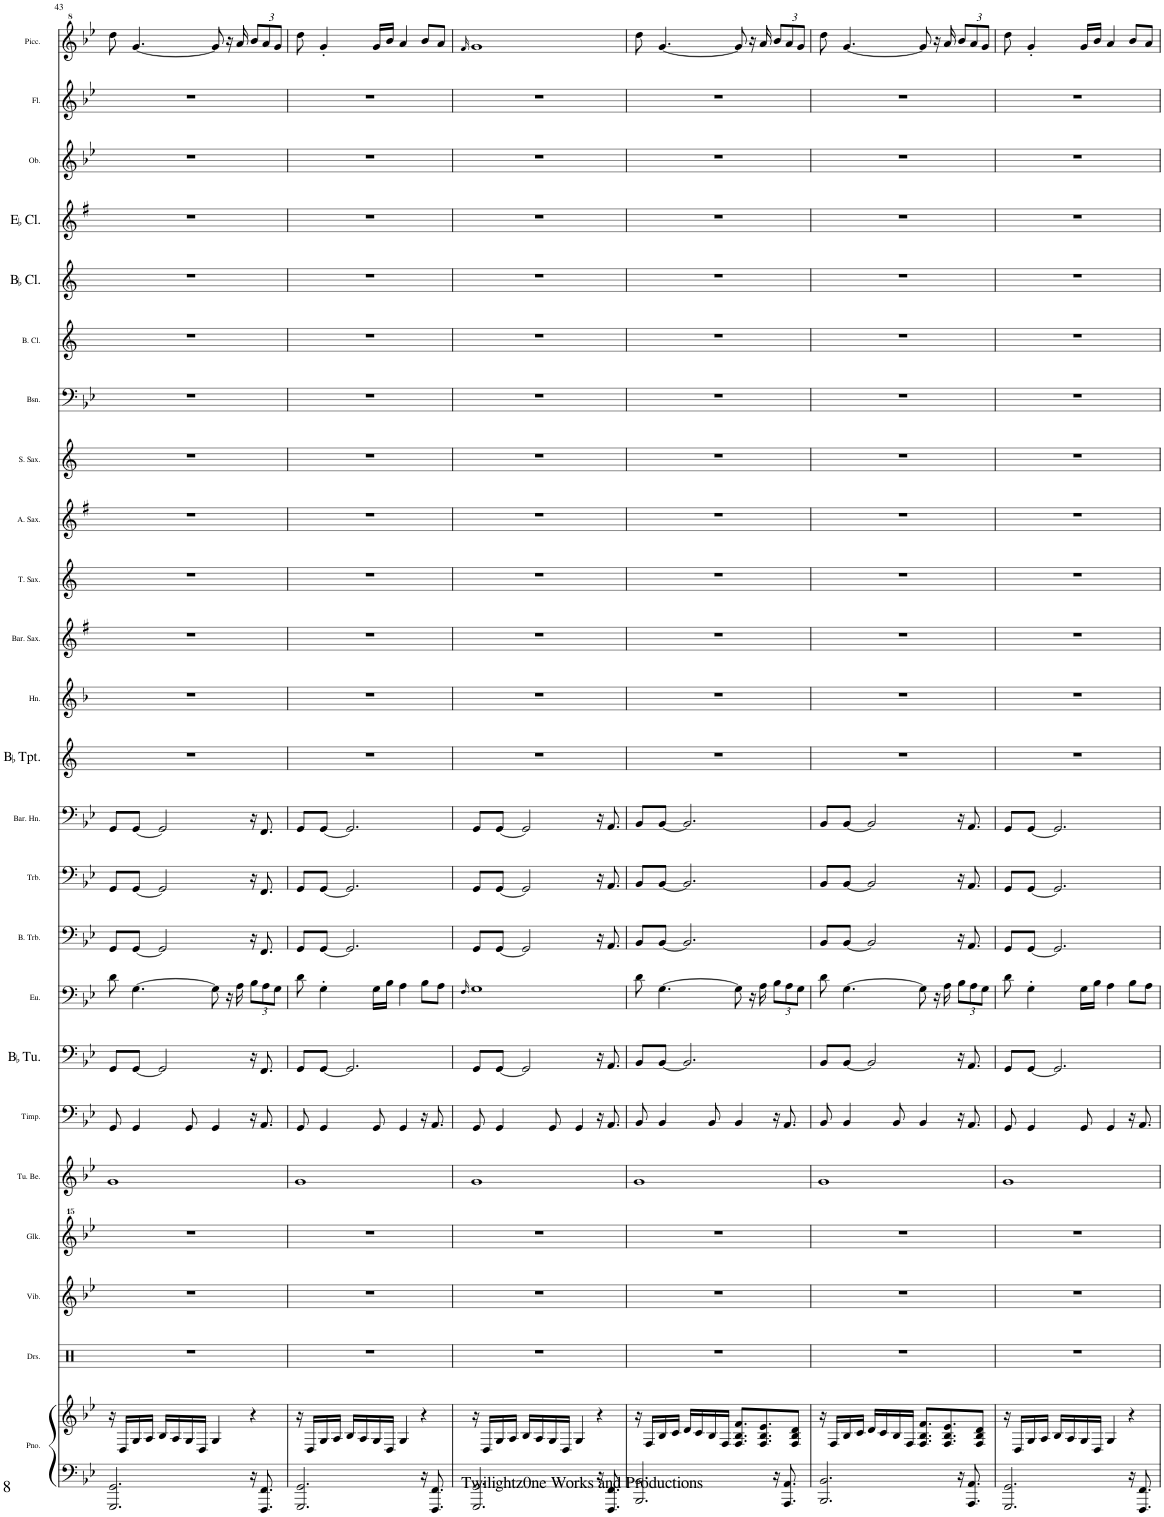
**kern	**kern	**kern	**kern	**kern	**kern	**kern	**kern	**kern	**kern	**kern	**kern	**kern	**kern	**kern	**kern	**kern	**kern	**kern	**kern	**kern	**kern	**kern	**kern	**kern
*part24	*part24	*part23	*part22	*part21	*part20	*part19	*part18	*part17	*part16	*part15	*part14	*part13	*part12	*part11	*part10	*part9	*part8	*part7	*part6	*part5	*part4	*part3	*part2	*part1
*staff25	*staff24	*staff23	*staff22	*staff21	*staff20	*staff19	*staff18	*staff17	*staff16	*staff15	*staff14	*staff13	*staff12	*staff11	*staff10	*staff9	*staff8	*staff7	*staff6	*staff5	*staff4	*staff3	*staff2	*staff1
*I"Piano	*	*I"Drumset	*I"Vibraphone	*I"Glockenspiel	*I"Tubular Bells	*I"Timpani	*I"BaccidentalFlat Tuba	*I"Euphonium	*I"Bass Trombone	*I"Trombone	*I"Baritone Horn	*I"BaccidentalFlat Trumpet	*I"Horn	*I"Baritone Saxophone	*I"Tenor Saxophone	*I"Alto Saxophone	*I"Soprano Saxophone	*I"Bassoon	*I"Bass Clarinet	*I"BaccidentalFlat Clarinet	*I"EaccidentalFlat Clarinet	*I"Oboe	*I"Flute	*I"Piccolo
*I'Pno.	*	*I'Drs.	*I'Vib.	*I'Glk.	*I'Tu. Be.	*I'Timp.	*I'BaccidentalFlat Tu.	*I'Eu.	*I'B. Trb.	*I'Trb.	*I'Bar. Hn.	*I'BaccidentalFlat Tpt.	*I'Hn.	*I'Bar. Sax.	*I'T. Sax.	*I'A. Sax.	*I'S. Sax.	*I'Bsn.	*I'B. Cl.	*I'BaccidentalFlat Cl.	*I'EaccidentalFlat Cl.	*I'Ob.	*I'Fl.	*I'Picc.
!!LO:PB:g=z
*clefF4	*clefG2	*clefX	*clefG2	*clefG^^2	*clefG2	*clefF4	*clefF4	*clefF4	*clefF4	*clefF4	*clefF4	*clefG2	*clefG2	*clefG2	*clefG2	*clefG2	*clefG2	*clefF4	*clefG2	*clefG2	*clefG2	*clefG2	*clefG2	*clefG^2
*	*	*	*	*	*	*	*	*	*	*	*Trd4c7	*Trd1c2	*Trd4c7	*Trd12c21	*Trd8c14	*Trd5c9	*Trd1c2	*	*Trd8c14	*Trd1c2	*Trd-2c-3	*	*	*Trd-7c-12
*k[b-e-]	*k[b-e-]	*k[]	*k[b-e-]	*k[b-e-]	*k[b-e-]	*k[b-e-]	*k[b-e-]	*k[b-e-]	*k[b-e-]	*k[b-e-]	*k[b-e-]	*k[]	*k[b-]	*k[f#]	*k[]	*k[f#]	*k[]	*k[b-e-]	*k[]	*k[]	*k[f#]	*k[b-e-]	*k[b-e-]	*k[b-e-]
*M4/4	*M4/4	*M4/4	*M4/4	*M4/4	*M4/4	*M4/4	*M4/4	*M4/4	*M4/4	*M4/4	*M4/4	*M4/4	*M4/4	*M4/4	*M4/4	*M4/4	*M4/4	*M4/4	*M4/4	*M4/4	*M4/4	*M4/4	*M4/4	*M4/4
=43	=43	=43	=43	=43	=43	=43	=43	=43	=43	=43	=43	=43	=43	=43	=43	=43	=43	=43	=43	=43	=43	=43	=43	=43
2.GGG/ 2.GG/	16r	1r	1r	1r	1g	8GG/	8GG/L	8d\	8GG/L	8GG/L	8GG/L	1r	1r	1r	1r	1r	1r	1r	1r	1r	1r	1r	1r	8ddd\
.	16D/LL	.	.	.	.	.	.	.	.	.	.	.	.	.	.	.	.	.	.	.	.	.	.	.
.	16G/	.	.	.	.	4GG/	[8GG/J	[4.G\	[8GG/J	[8GG/J	[8GG/J	.	.	.	.	.	.	.	.	.	.	.	.	[4.gg/
.	16A/JJ	.	.	.	.	.	.	.	.	.	.	.	.	.	.	.	.	.	.	.	.	.	.	.
.	16B-/LL	.	.	.	.	.	2GG/]	.	2GG/]	2GG/]	2GG/]	.	.	.	.	.	.	.	.	.	.	.	.	.
.	16A/	.	.	.	.	.	.	.	.	.	.	.	.	.	.	.	.	.	.	.	.	.	.	.
.	16G/	.	.	.	.	8GG/	.	.	.	.	.	.	.	.	.	.	.	.	.	.	.	.	.	.
.	16D/JJ	.	.	.	.	.	.	.	.	.	.	.	.	.	.	.	.	.	.	.	.	.	.	.
.	4G/	.	.	.	.	4GG/	.	8G\]	.	.	.	.	.	.	.	.	.	.	.	.	.	.	.	8gg/]
.	.	.	.	.	.	.	.	16r	.	.	.	.	.	.	.	.	.	.	.	.	.	.	.	16r
.	.	.	.	.	.	.	.	16A\	.	.	.	.	.	.	.	.	.	.	.	.	.	.	.	16aa/
*	*	*	*	*	*	*	*	*Xbrackettup	*	*	*	*	*	*	*	*	*	*	*	*	*	*	*	*Xbrackettup
16r	4r	.	.	.	.	16r	16r	12B-\L	16r	16r	16r	.	.	.	.	.	.	.	.	.	.	.	.	12bb-/L
8.FFF/ 8.FF/	.	.	.	.	.	8.AA/	8.FF/	.	8.FF/	8.FF/	8.FF/	.	.	.	.	.	.	.	.	.	.	.	.	.
.	.	.	.	.	.	.	.	12A\	.	.	.	.	.	.	.	.	.	.	.	.	.	.	.	12aa/
.	.	.	.	.	.	.	.	12G\J	.	.	.	.	.	.	.	.	.	.	.	.	.	.	.	12gg/J
=44	=44	=44	=44	=44	=44	=44	=44	=44	=44	=44	=44	=44	=44	=44	=44	=44	=44	=44	=44	=44	=44	=44	=44	=44
2.GGG/ 2.GG/	16r	1r	1r	1r	1g	8GG/	8GG/L	8d\	8GG/L	8GG/L	8GG/L	1r	1r	1r	1r	1r	1r	1r	1r	1r	1r	1r	1r	8ddd\
.	16D/LL	.	.	.	.	.	.	.	.	.	.	.	.	.	.	.	.	.	.	.	.	.	.	.
.	16G/	.	.	.	.	4GG/	[8GG/J	4G'\	[8GG/J	[8GG/J	[8GG/J	.	.	.	.	.	.	.	.	.	.	.	.	4gg'/
.	16A/JJ	.	.	.	.	.	.	.	.	.	.	.	.	.	.	.	.	.	.	.	.	.	.	.
.	16B-/LL	.	.	.	.	.	2.GG/]	.	2.GG/]	2.GG/]	2.GG/]	.	.	.	.	.	.	.	.	.	.	.	.	.
.	16A/	.	.	.	.	.	.	.	.	.	.	.	.	.	.	.	.	.	.	.	.	.	.	.
.	16G/	.	.	.	.	8GG/	.	16G\LL	.	.	.	.	.	.	.	.	.	.	.	.	.	.	.	16gg/LL
.	16D/JJ	.	.	.	.	.	.	16B-\JJ	.	.	.	.	.	.	.	.	.	.	.	.	.	.	.	16bb-/JJ
.	4G/	.	.	.	.	4GG/	.	4A\	.	.	.	.	.	.	.	.	.	.	.	.	.	.	.	4aa/
16r	4r	.	.	.	.	16r	.	8B-\L	.	.	.	.	.	.	.	.	.	.	.	.	.	.	.	8bb-/L
8.FFF/ 8.FF/	.	.	.	.	.	8.AA/	.	.	.	.	.	.	.	.	.	.	.	.	.	.	.	.	.	.
.	.	.	.	.	.	.	.	8A\J	.	.	.	.	.	.	.	.	.	.	.	.	.	.	.	8aa/J
=45	=45	=45	=45	=45	=45	=45	=45	=45	=45	=45	=45	=45	=45	=45	=45	=45	=45	=45	=45	=45	=45	=45	=45	=45
.	.	.	.	.	.	.	.	16qF/	.	.	.	.	.	.	.	.	.	.	.	.	.	.	.	16qff/
2.GGG/ 2.GG/	16r	1r	1r	1r	1g	8GG/	8GG/L	1G	8GG/L	8GG/L	8GG/L	1r	1r	1r	1r	1r	1r	1r	1r	1r	1r	1r	1r	1gg
.	16D/LL	.	.	.	.	.	.	.	.	.	.	.	.	.	.	.	.	.	.	.	.	.	.	.
.	16G/	.	.	.	.	4GG/	[8GG/J	.	[8GG/J	[8GG/J	[8GG/J	.	.	.	.	.	.	.	.	.	.	.	.	.
.	16A/JJ	.	.	.	.	.	.	.	.	.	.	.	.	.	.	.	.	.	.	.	.	.	.	.
.	16B-/LL	.	.	.	.	.	2GG/]	.	2GG/]	2GG/]	2GG/]	.	.	.	.	.	.	.	.	.	.	.	.	.
.	16A/	.	.	.	.	.	.	.	.	.	.	.	.	.	.	.	.	.	.	.	.	.	.	.
.	16G/	.	.	.	.	8GG/	.	.	.	.	.	.	.	.	.	.	.	.	.	.	.	.	.	.
.	16D/JJ	.	.	.	.	.	.	.	.	.	.	.	.	.	.	.	.	.	.	.	.	.	.	.
.	4G/	.	.	.	.	4GG/	.	.	.	.	.	.	.	.	.	.	.	.	.	.	.	.	.	.
16r	4r	.	.	.	.	16r	16r	.	16r	16r	16r	.	.	.	.	.	.	.	.	.	.	.	.	.
8.FFF/ 8.FF/	.	.	.	.	.	8.AA/	8.AA/	.	8.AA/	8.AA/	8.AA/	.	.	.	.	.	.	.	.	.	.	.	.	.
=46	=46	=46	=46	=46	=46	=46	=46	=46	=46	=46	=46	=46	=46	=46	=46	=46	=46	=46	=46	=46	=46	=46	=46	=46
2.BBB-/ 2.BB-/	16r	1r	1r	1r	1g	8BB-/	8BB-/L	8d\	8BB-/L	8BB-/L	8BB-/L	1r	1r	1r	1r	1r	1r	1r	1r	1r	1r	1r	1r	8ddd\
.	16F/LL	.	.	.	.	.	.	.	.	.	.	.	.	.	.	.	.	.	.	.	.	.	.	.
.	16B-/	.	.	.	.	4BB-/	[8BB-/J	[4.G\	[8BB-/J	[8BB-/J	[8BB-/J	.	.	.	.	.	.	.	.	.	.	.	.	[4.gg/
.	16c/JJ	.	.	.	.	.	.	.	.	.	.	.	.	.	.	.	.	.	.	.	.	.	.	.
.	16d/LL	.	.	.	.	.	2.BB-/]	.	2.BB-/]	2.BB-/]	2.BB-/]	.	.	.	.	.	.	.	.	.	.	.	.	.
.	16c/	.	.	.	.	.	.	.	.	.	.	.	.	.	.	.	.	.	.	.	.	.	.	.
.	16B-/	.	.	.	.	8BB-/	.	.	.	.	.	.	.	.	.	.	.	.	.	.	.	.	.	.
.	16F/JJ	.	.	.	.	.	.	.	.	.	.	.	.	.	.	.	.	.	.	.	.	.	.	.
.	8.F/ 8.B-/ 8.f/L	.	.	.	.	4BB-/	.	8G\]	.	.	.	.	.	.	.	.	.	.	.	.	.	.	.	8gg/]
.	.	.	.	.	.	.	.	16r	.	.	.	.	.	.	.	.	.	.	.	.	.	.	.	16r
.	8.F/ 8.B-/ 8.e-/	.	.	.	.	.	.	16A\	.	.	.	.	.	.	.	.	.	.	.	.	.	.	.	16aa/
16r	.	.	.	.	.	16r	.	12B-\L	.	.	.	.	.	.	.	.	.	.	.	.	.	.	.	12bb-/L
8.AAA/ 8.AA/	.	.	.	.	.	8.AA/	.	.	.	.	.	.	.	.	.	.	.	.	.	.	.	.	.	.
.	.	.	.	.	.	.	.	12A\	.	.	.	.	.	.	.	.	.	.	.	.	.	.	.	12aa/
.	8F/ 8B-/ 8d/J	.	.	.	.	.	.	.	.	.	.	.	.	.	.	.	.	.	.	.	.	.	.	.
.	.	.	.	.	.	.	.	12G\J	.	.	.	.	.	.	.	.	.	.	.	.	.	.	.	12gg/J
=47	=47	=47	=47	=47	=47	=47	=47	=47	=47	=47	=47	=47	=47	=47	=47	=47	=47	=47	=47	=47	=47	=47	=47	=47
2.BBB-/ 2.BB-/	16r	1r	1r	1r	1g	8BB-/	8BB-/L	8d\	8BB-/L	8BB-/L	8BB-/L	1r	1r	1r	1r	1r	1r	1r	1r	1r	1r	1r	1r	8ddd\
.	16F/LL	.	.	.	.	.	.	.	.	.	.	.	.	.	.	.	.	.	.	.	.	.	.	.
.	16B-/	.	.	.	.	4BB-/	[8BB-/J	[4.G\	[8BB-/J	[8BB-/J	[8BB-/J	.	.	.	.	.	.	.	.	.	.	.	.	[4.gg/
.	16c/JJ	.	.	.	.	.	.	.	.	.	.	.	.	.	.	.	.	.	.	.	.	.	.	.
.	16d/LL	.	.	.	.	.	2BB-/]	.	2BB-/]	2BB-/]	2BB-/]	.	.	.	.	.	.	.	.	.	.	.	.	.
.	16c/	.	.	.	.	.	.	.	.	.	.	.	.	.	.	.	.	.	.	.	.	.	.	.
.	16B-/	.	.	.	.	8BB-/	.	.	.	.	.	.	.	.	.	.	.	.	.	.	.	.	.	.
.	16F/JJ	.	.	.	.	.	.	.	.	.	.	.	.	.	.	.	.	.	.	.	.	.	.	.
.	8.F/ 8.B-/ 8.f/L	.	.	.	.	4BB-/	.	8G\]	.	.	.	.	.	.	.	.	.	.	.	.	.	.	.	8gg/]
.	.	.	.	.	.	.	.	16r	.	.	.	.	.	.	.	.	.	.	.	.	.	.	.	16r
.	8.F/ 8.B-/ 8.e-/	.	.	.	.	.	.	16A\	.	.	.	.	.	.	.	.	.	.	.	.	.	.	.	16aa/
16r	.	.	.	.	.	16r	16r	12B-\L	16r	16r	16r	.	.	.	.	.	.	.	.	.	.	.	.	12bb-/L
8.AAA/ 8.AA/	.	.	.	.	.	8.AA/	8.AA/	.	8.AA/	8.AA/	8.AA/	.	.	.	.	.	.	.	.	.	.	.	.	.
.	.	.	.	.	.	.	.	12A\	.	.	.	.	.	.	.	.	.	.	.	.	.	.	.	12aa/
.	8F/ 8B-/ 8d/J	.	.	.	.	.	.	.	.	.	.	.	.	.	.	.	.	.	.	.	.	.	.	.
.	.	.	.	.	.	.	.	12G\J	.	.	.	.	.	.	.	.	.	.	.	.	.	.	.	12gg/J
=48	=48	=48	=48	=48	=48	=48	=48	=48	=48	=48	=48	=48	=48	=48	=48	=48	=48	=48	=48	=48	=48	=48	=48	=48
2.GGG/ 2.GG/	16r	1r	1r	1r	1g	8GG/	8GG/L	8d\	8GG/L	8GG/L	8GG/L	1r	1r	1r	1r	1r	1r	1r	1r	1r	1r	1r	1r	8ddd\
.	16D/LL	.	.	.	.	.	.	.	.	.	.	.	.	.	.	.	.	.	.	.	.	.	.	.
.	16G/	.	.	.	.	4GG/	[8GG/J	4G'\	[8GG/J	[8GG/J	[8GG/J	.	.	.	.	.	.	.	.	.	.	.	.	4gg'/
.	16A/JJ	.	.	.	.	.	.	.	.	.	.	.	.	.	.	.	.	.	.	.	.	.	.	.
.	16B-/LL	.	.	.	.	.	2.GG/]	.	2.GG/]	2.GG/]	2.GG/]	.	.	.	.	.	.	.	.	.	.	.	.	.
.	16A/	.	.	.	.	.	.	.	.	.	.	.	.	.	.	.	.	.	.	.	.	.	.	.
.	16G/	.	.	.	.	8GG/	.	16G\LL	.	.	.	.	.	.	.	.	.	.	.	.	.	.	.	16gg/LL
.	16D/JJ	.	.	.	.	.	.	16B-\JJ	.	.	.	.	.	.	.	.	.	.	.	.	.	.	.	16bb-/JJ
.	4G/	.	.	.	.	4GG/	.	4A\	.	.	.	.	.	.	.	.	.	.	.	.	.	.	.	4aa/
16r	4r	.	.	.	.	16r	.	8B-\L	.	.	.	.	.	.	.	.	.	.	.	.	.	.	.	8bb-/L
8.FFF/ 8.FF/	.	.	.	.	.	8.AA/	.	.	.	.	.	.	.	.	.	.	.	.	.	.	.	.	.	.
.	.	.	.	.	.	.	.	8A\J	.	.	.	.	.	.	.	.	.	.	.	.	.	.	.	8aa/J
=	=	=	=	=	=	=	=	=	=	=	=	=	=	=	=	=	=	=	=	=	=	=	=	=
*-	*-	*-	*-	*-	*-	*-	*-	*-	*-	*-	*-	*-	*-	*-	*-	*-	*-	*-	*-	*-	*-	*-	*-	*-
